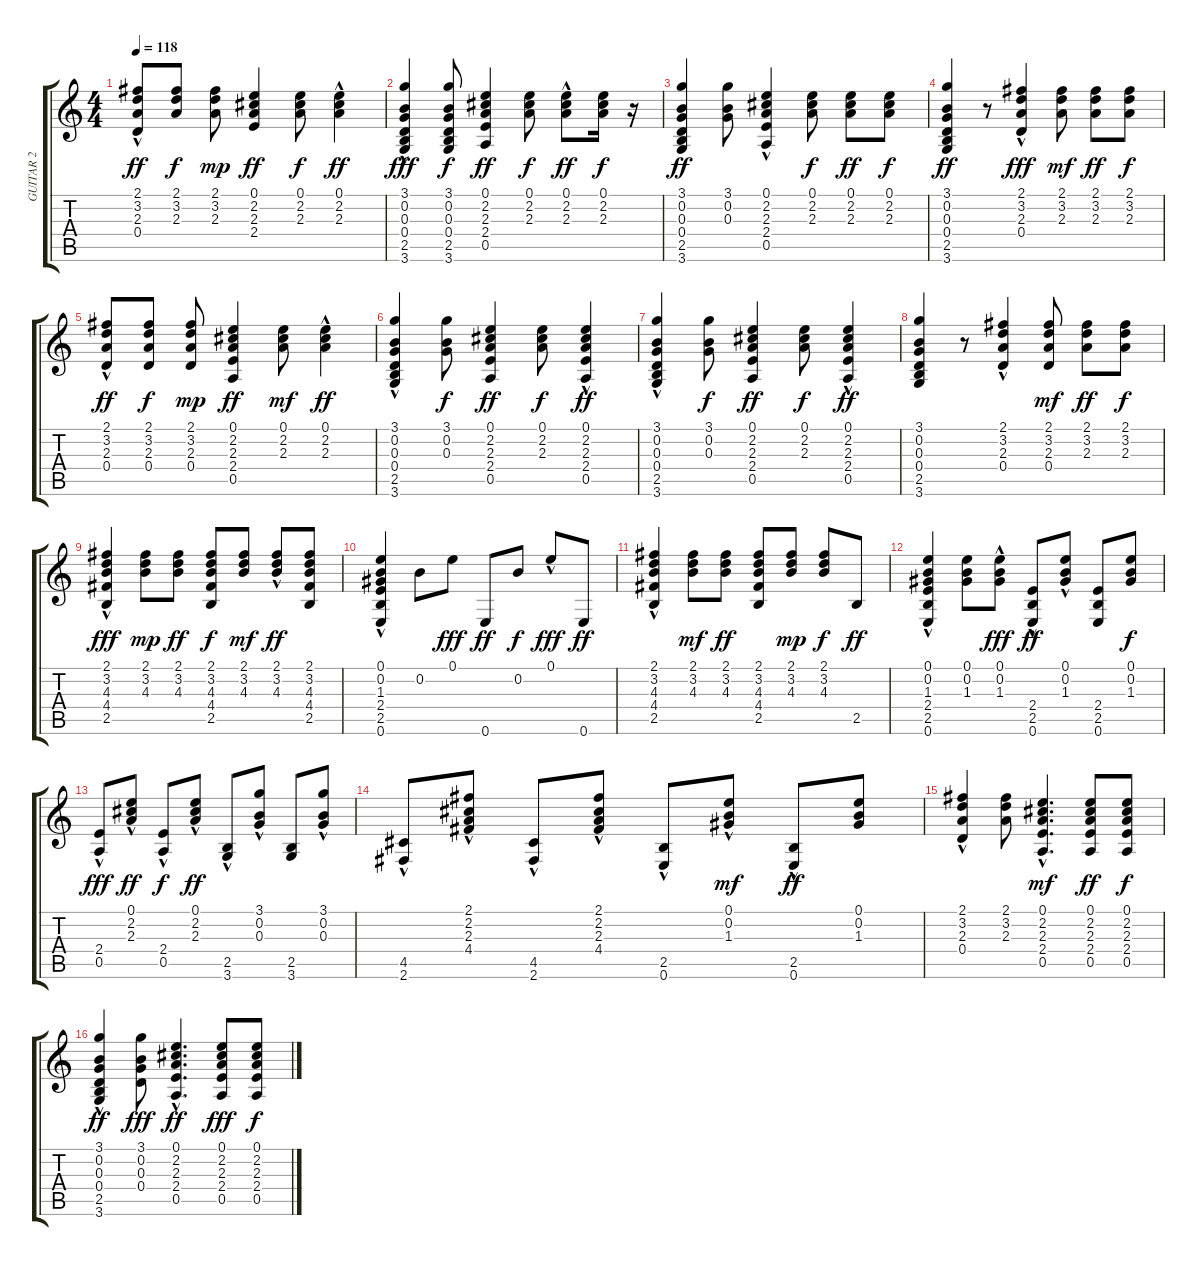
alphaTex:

\track ("GUITAR 2" "GUITAR 2") {instrument acousticguitarsteel}
\staff {score tabs}
\tuning (E4 B3 G3 D3 A2 E2) {hide}
\ts (4 4)
\tempo 118
\clef g2
\ks c
(2.1{hac} 3.2 2.3 0.4).8{dy ff} (2.1 3.2 2.3).8{dy f} (2.1 3.2 2.3).8{dy mp} (0.1 2.2 2.3 2.4).4{dy ff} (0.1 2.2 2.3).8{dy f} (0.1 2.2 2.3{hac}).4{dy ff} |
(3.1 0.2{hac} 0.3 0.4 2.5 3.6).4{dy fff} (3.1 0.2 0.3 0.4 2.5 3.6).8{dy f} (0.1 2.2 2.3 2.4 0.5).4{dy ff} (0.1 2.2 2.3).8{dy f} (0.1 2.2 2.3{hac}).8{dy ff} (0.1 2.2 2.3).16{dy f} r.16 |
(3.1 0.2 0.3 0.4 2.5 3.6).4{dy ff} (3.1 0.2 0.3).8 (0.1 2.2 2.3 2.4{hac} 0.5).4 (0.1 2.2 2.3).8{dy f} (0.1 2.2 2.3).8{dy ff} (0.1 2.2 2.3).8{dy f} |
(3.1 0.2 0.3 0.4 2.5 3.6).4{dy ff} r.8 (2.1 3.2 2.3{hac} 0.4).4{dy fff} (2.1 3.2 2.3).8{dy mf} (2.1 3.2 2.3).8{dy ff} (2.1 3.2 2.3).8{dy f} |
(2.1{hac} 3.2 2.3 0.4).8{dy ff} (2.1 3.2 2.3 0.4).8{dy f} (2.1 3.2 2.3 0.4).8{dy mp} (0.1 2.2 2.3 2.4 0.5).4{dy ff} (0.1 2.2 2.3).8{dy mf} (0.1 2.2{hac} 2.3).4{dy ff} |
(3.1 0.2{hac} 0.3 0.4 2.5 3.6).4 (3.1 0.2 0.3).8{dy f} (0.1 2.2 2.3 2.4 0.5).4{dy ff} (0.1 2.2 2.3).8{dy f} (0.1{hac} 2.2 2.3{hac} 2.4 0.5).4{dy ff} |
(3.1 0.2{hac} 0.3 0.4 2.5 3.6).4 (3.1 0.2 0.3).8{dy f} (0.1 2.2 2.3 2.4 0.5).4{dy ff} (0.1 2.2 2.3).8{dy f} (0.1{hac} 2.2 2.3{hac} 2.4 0.5).4{dy ff} |
(3.1 0.2 0.3 0.4 2.5 3.6).4 r.8 (2.1 3.2 2.3{hac} 0.4).4 (2.1 3.2 2.3 0.4).8{dy mf} (2.1 3.2 2.3).8{dy ff} (2.1 3.2 2.3).8{dy f} |
(2.1 3.2{hac} 4.3 4.4 2.5{hac}).4{dy fff} (2.1 3.2 4.3).8{dy mp} (2.1 3.2 4.3).8{dy ff} (2.1 3.2 4.3 4.4 2.5).8{dy f} (2.1 3.2 4.3).8{dy mf} (2.1{hac} 3.2 4.3{hac}).8{dy ff} (2.1 3.2 4.3 4.4 2.5).8 |
(0.1 0.2 1.3 2.4 2.5 0.6{hac}).4 0.2.8 0.1.8{dy fff} 0.6.8{dy ff} 0.2.8{dy f} 0.1{hac}.8{dy fff} 0.6.8{dy ff} |
(2.1{hac} 3.2 4.3 4.4 2.5{hac}).4 (2.1 3.2 4.3).8{dy mf} (2.1 3.2 4.3).8{dy ff} (2.1 3.2 4.3 4.4 2.5).8 (2.1 3.2 4.3).8{dy mp} (2.1 3.2 4.3).8{dy f} 2.5.8{dy ff} |
(0.1 0.2 1.3 2.4 2.5 0.6{hac}).4 (0.1 0.2 1.3).8 (0.1{hac} 0.2{hac} 1.3).8{dy fff} (2.4 2.5 0.6{hac}).8{dy ff} (0.1 0.2{hac} 1.3).8 (2.4 2.5 0.6).8 (0.1 0.2 1.3).8{dy f} |
(2.4 0.5{hac}).8{dy fff} (0.1{hac} 2.2 2.3).8{dy ff} (2.4 0.5{hac}).8{dy f} (0.1{hac} 2.2 2.3).8{dy ff} (2.5 3.6{hac}).8 (3.1{hac} 0.2 0.3).8 (2.5 3.6).8 (3.1{hac} 0.2 0.3{hac}).8 |
(4.5 2.6{hac}).8 (2.1{hac} 2.2 2.3{hac} 4.4).8 (4.5 2.6{hac}).8 (2.1{hac} 2.2 2.3{hac} 4.4).8 (2.5 0.6{hac}).8 (0.1{hac} 0.2 1.3{hac}).8{dy mf} (2.5 0.6{hac}).8{dy ff} (0.1 0.2 1.3).8 |
(2.1{hac} 3.2{hac} 2.3{hac} 0.4).4 (2.1 3.2 2.3).8 (0.1 2.2 2.3 2.4 0.5{hac}).4{d dy mf} (0.1 2.2 2.3 2.4 0.5).8{dy ff} (0.1 2.2 2.3 2.4 0.5).8{dy f} |
(3.1{hac} 0.2{hac} 0.3{hac} 0.4 2.5 3.6).4{dy ff} (3.1 0.2 0.3 0.4).8{dy fff} (0.1 2.2 2.3 2.4 0.5{hac}).4{d dy ff} (0.1 2.2 2.3 2.4 0.5).8{dy fff} (0.1 2.2 2.3 2.4 0.5).8{dy f}
